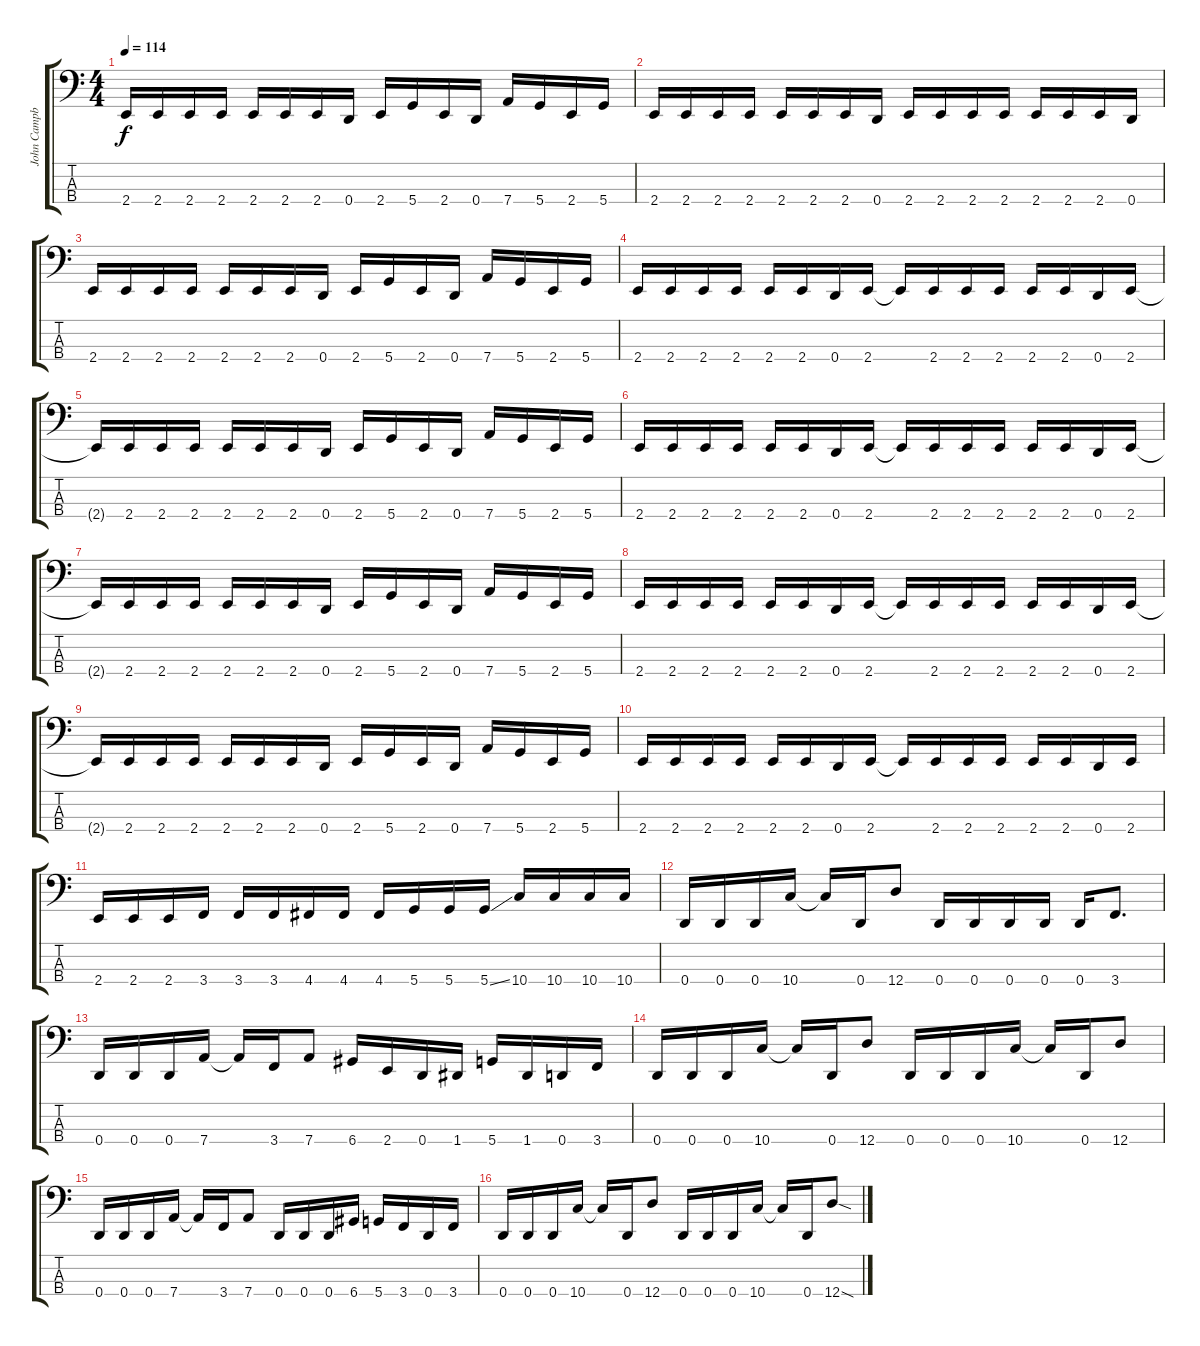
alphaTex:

\track ("John Campbell (Bass)" "John Campb") {instrument electricbassfinger}
\staff {score tabs}
\tuning (G2 D2 A1 D1) {hide}
\ts (4 4)
\tempo 114
\clef f4
\ks c
2.4.16{dy f} 2.4.16 2.4.16 2.4.16 2.4.16 2.4.16 2.4.16 0.4.16 2.4.16 5.4.16 2.4.16 0.4.16 7.4.16 5.4.16 2.4.16 5.4.16 |
2.4.16 2.4.16 2.4.16 2.4.16 2.4.16 2.4.16 2.4.16 0.4.16 2.4.16 2.4.16 2.4.16 2.4.16 2.4.16 2.4.16 2.4.16 0.4.16 |
2.4.16 2.4.16 2.4.16 2.4.16 2.4.16 2.4.16 2.4.16 0.4.16 2.4.16 5.4.16 2.4.16 0.4.16 7.4.16 5.4.16 2.4.16 5.4.16 |
2.4.16 2.4.16 2.4.16 2.4.16 2.4.16 2.4.16 0.4.16 2.4.16 2.4{t}.16 2.4.16 2.4.16 2.4.16 2.4.16 2.4.16 0.4.16 2.4.16 |
2.4{t}.16 2.4.16 2.4.16 2.4.16 2.4.16 2.4.16 2.4.16 0.4.16 2.4.16 5.4.16 2.4.16 0.4.16 7.4.16 5.4.16 2.4.16 5.4.16 |
2.4.16 2.4.16 2.4.16 2.4.16 2.4.16 2.4.16 0.4.16 2.4.16 2.4{t}.16 2.4.16 2.4.16 2.4.16 2.4.16 2.4.16 0.4.16 2.4.16 |
2.4{t}.16 2.4.16 2.4.16 2.4.16 2.4.16 2.4.16 2.4.16 0.4.16 2.4.16 5.4.16 2.4.16 0.4.16 7.4.16 5.4.16 2.4.16 5.4.16 |
2.4.16 2.4.16 2.4.16 2.4.16 2.4.16 2.4.16 0.4.16 2.4.16 2.4{t}.16 2.4.16 2.4.16 2.4.16 2.4.16 2.4.16 0.4.16 2.4.16 |
2.4{t}.16 2.4.16 2.4.16 2.4.16 2.4.16 2.4.16 2.4.16 0.4.16 2.4.16 5.4.16 2.4.16 0.4.16 7.4.16 5.4.16 2.4.16 5.4.16 |
2.4.16 2.4.16 2.4.16 2.4.16 2.4.16 2.4.16 0.4.16 2.4.16 2.4{t}.16 2.4.16 2.4.16 2.4.16 2.4.16 2.4.16 0.4.16 2.4.16 |
2.4.16 2.4.16 2.4.16 3.4.16 3.4.16 3.4.16 4.4.16 4.4.16 4.4.16 5.4.16 5.4.16 5.4{ss}.16 10.4.16 10.4.16 10.4.16 10.4.16 |
0.4.16 0.4.16 0.4.16 10.4.16 10.4{t}.16 0.4.16 12.4.8 0.4.16 0.4.16 0.4.16 0.4.16 0.4.16 3.4.8{d} |
0.4.16 0.4.16 0.4.16 7.4.16 7.4{t}.16 3.4.16 7.4.8 6.4.16 2.4.16 0.4.16 1.4.16 5.4.16 1.4.16 0.4.16 3.4.16 |
0.4.16 0.4.16 0.4.16 10.4.16 10.4{t}.16 0.4.16 12.4.8 0.4.16 0.4.16 0.4.16 10.4.16 10.4{t}.16 0.4.16 12.4.8 |
0.4.16 0.4.16 0.4.16 7.4.16 7.4{t}.16 3.4.16 7.4.8 0.4.16 0.4.16 0.4.16 6.4.16 5.4.16 3.4.16 0.4.16 3.4.16 |
0.4.16 0.4.16 0.4.16 10.4.16 10.4{t}.16 0.4.16 12.4.8 0.4.16 0.4.16 0.4.16 10.4.16 10.4{t}.16 0.4.16 12.4{sod}.8
